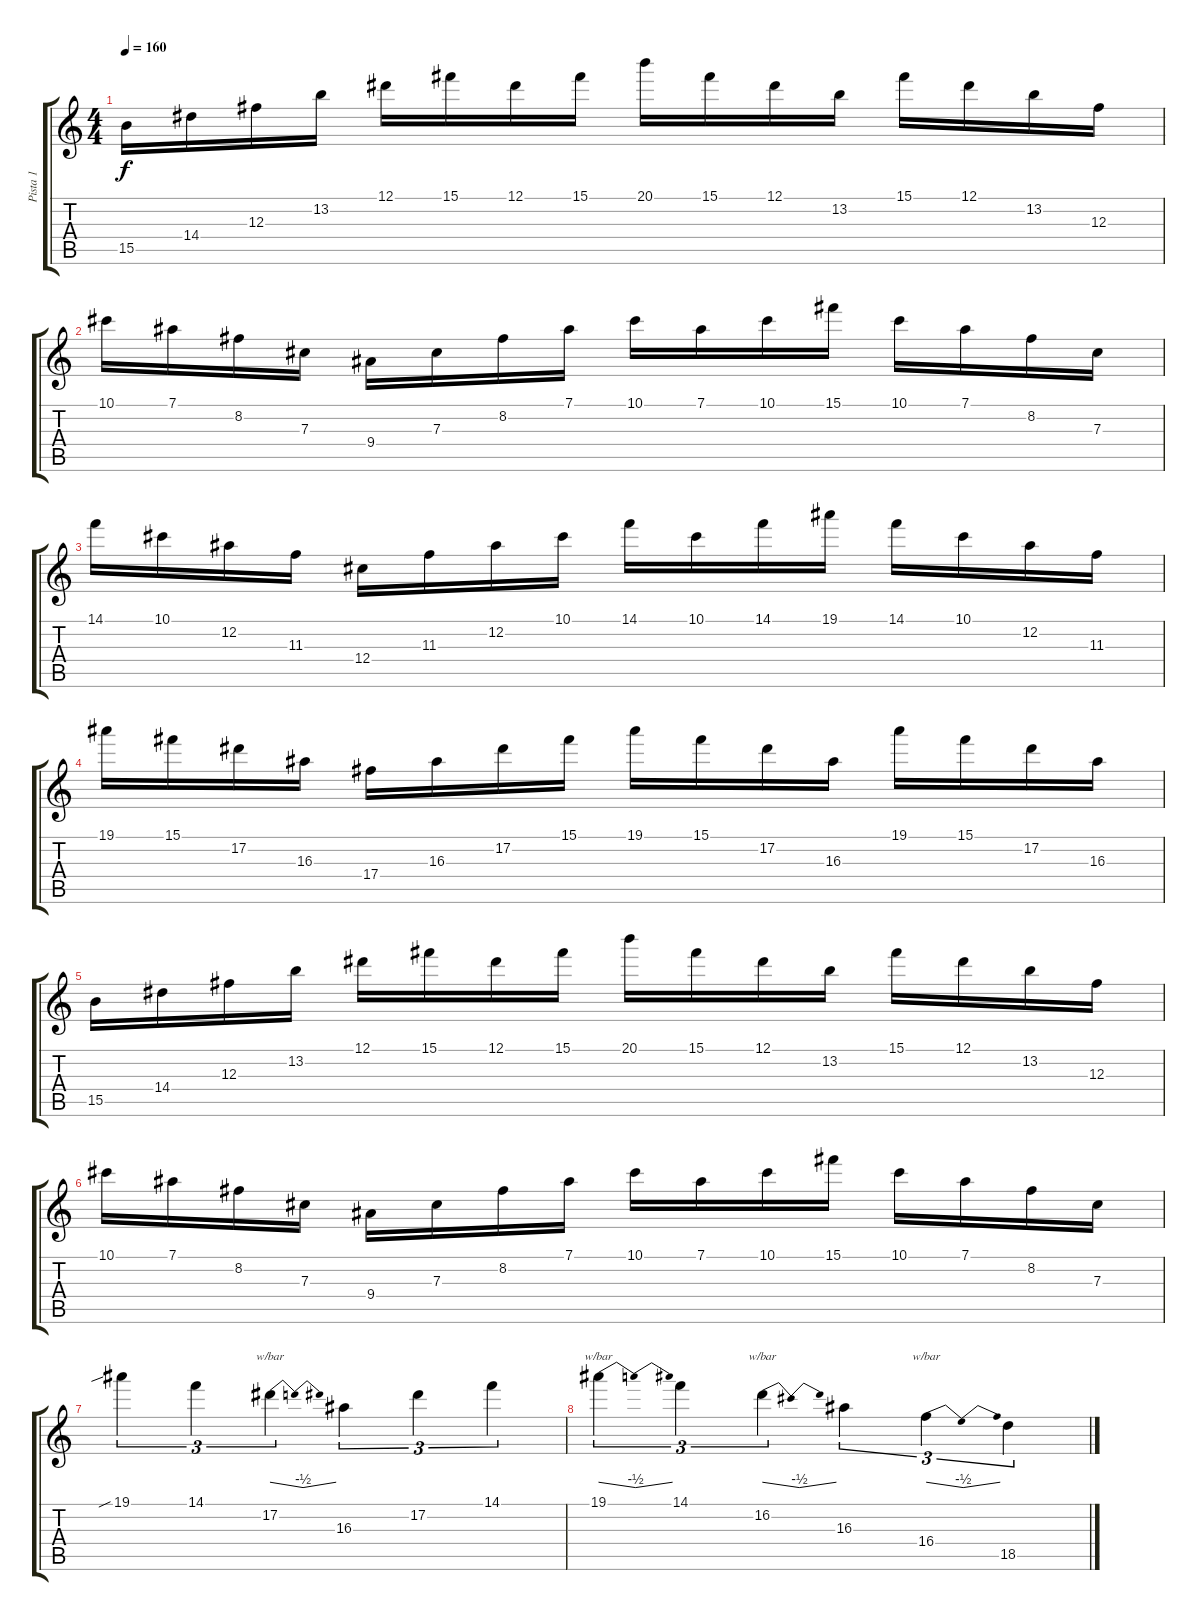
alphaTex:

\track ("Pista 1" "Pista 1") {instrument distortionguitar}
\staff {score tabs}
\tuning (Eb4 Bb3 Gb3 Db3 Ab2 Eb2) {hide}
\ts (4 4)
\tempo 160
\clef g2
\ks c
15.5.16{dy f} 14.4.16 12.3.16 13.2.16 12.1.16 15.1.16 12.1.16 15.1.16 20.1.16 15.1.16 12.1.16 13.2.16 15.1.16 12.1.16 13.2.16 12.3.16 |
10.1.16 7.1.16 8.2.16 7.3.16 9.4.16 7.3.16 8.2.16 7.1.16 10.1.16 7.1.16 10.1.16 15.1.16 10.1.16 7.1.16 8.2.16 7.3.16 |
14.1.16 10.1.16 12.2.16 11.3.16 12.4.16 11.3.16 12.2.16 10.1.16 14.1.16 10.1.16 14.1.16 19.1.16 14.1.16 10.1.16 12.2.16 11.3.16 |
19.1.16 15.1.16 17.2.16 16.3.16 17.4.16 16.3.16 17.2.16 15.1.16 19.1.16 15.1.16 17.2.16 16.3.16 19.1.16 15.1.16 17.2.16 16.3.16 |
15.5.16 14.4.16 12.3.16 13.2.16 12.1.16 15.1.16 12.1.16 15.1.16 20.1.16 15.1.16 12.1.16 13.2.16 15.1.16 12.1.16 13.2.16 12.3.16 |
10.1.16 7.1.16 8.2.16 7.3.16 9.4.16 7.3.16 8.2.16 7.1.16 10.1.16 7.1.16 10.1.16 15.1.16 10.1.16 7.1.16 8.2.16 7.3.16 |
19.1{sib}.4{tu (3 2)} 14.1.4{tu (3 2)} 17.2.4{tu (3 2) tbe (dip default 0 0 30 -2 60 0)} 16.3.4{tu (3 2)} 17.2.4{tu (3 2)} 14.1.4{tu (3 2)} |
19.1.4{tu (3 2) tbe (dip default 0 0 30 -2 60 0)} 14.1.4{tu (3 2)} 16.2.4{tu (3 2) tbe (dip default 0 0 30 -2 60 0)} 16.3.4{tu (3 2)} 16.4.4{tu (3 2) tbe (dip default 0 0 30 -2 60 0)} 18.5.4{tu (3 2)}
